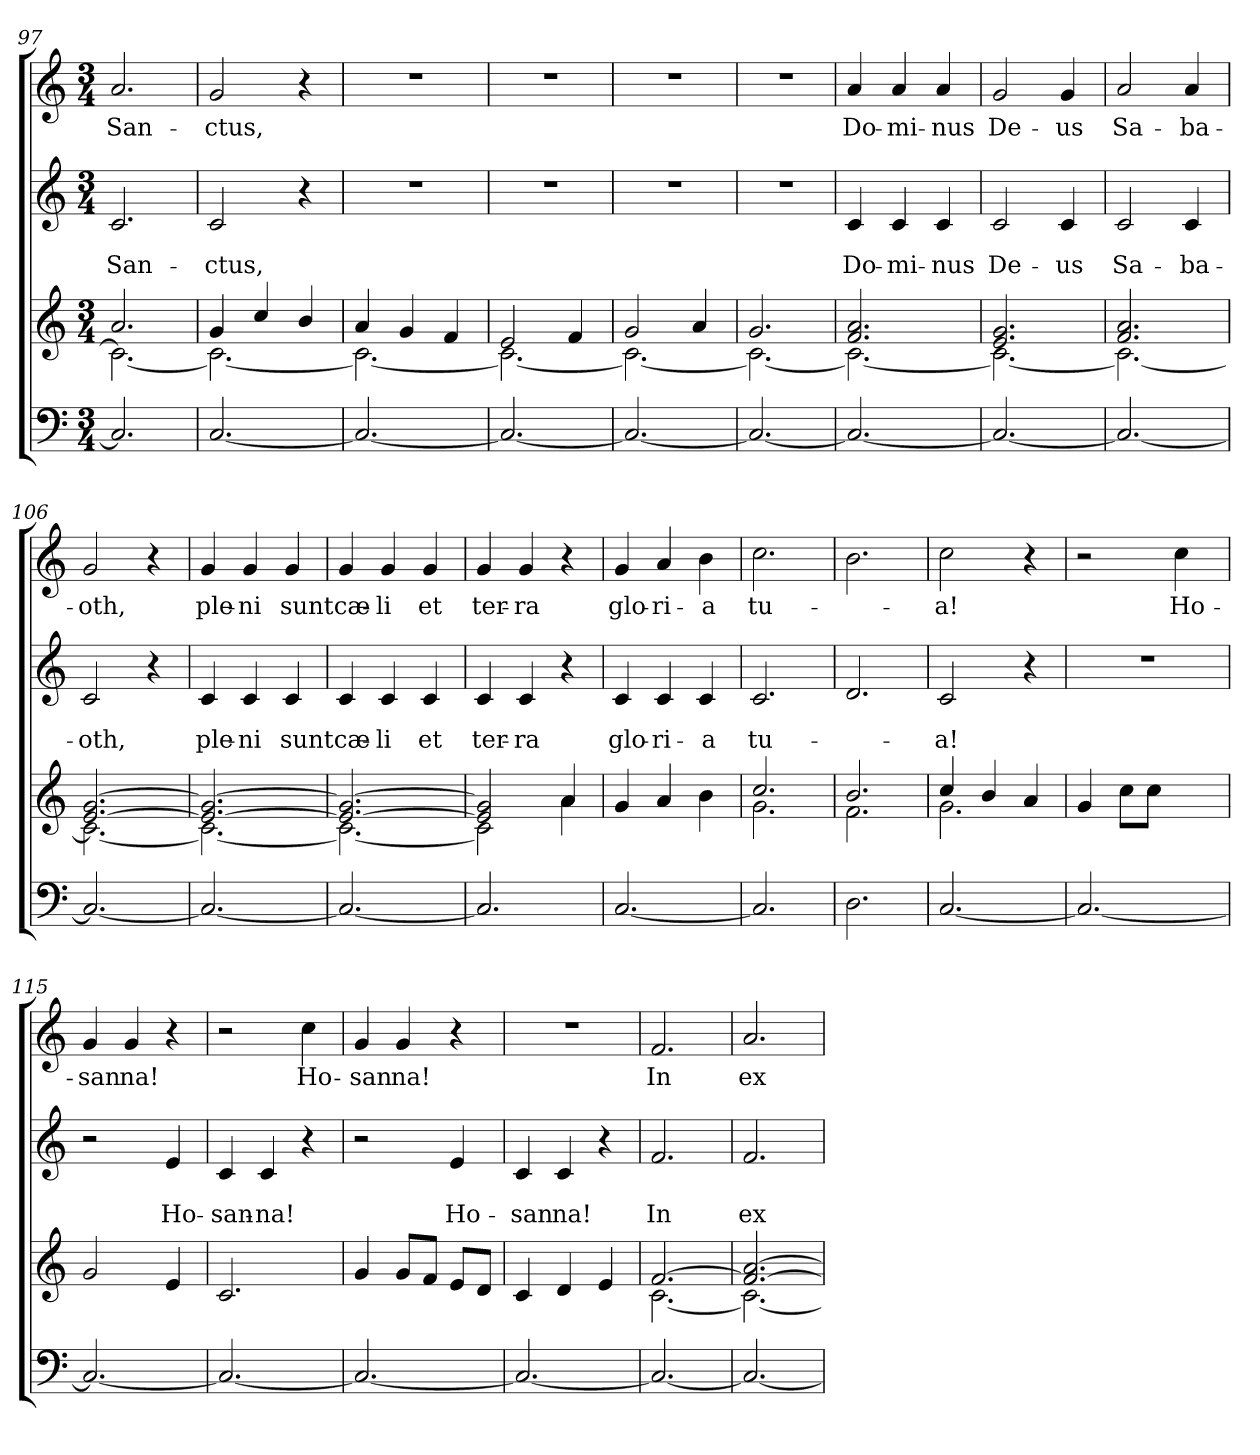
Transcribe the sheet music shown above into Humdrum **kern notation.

**kern	**kern	**kern	**text	**text	**kern	**text
*part3	*part3	*part2	*part2	*part2	*part1	*part1
*staff4	*staff3	*staff2	*staff2	*staff2	*staff1	*staff1
*clefF4	*clefG2	*clefG2	*	*	*clefG2	*
*k[]	*k[]	*k[]	*	*	*k[]	*
*C:	*C:	*C:	*	*	*C:	*
*M3/4	*M3/4	*M3/4	*	*	*M3/4	*
=97	=97	=97	=97	=97	=97	=97
*	*^	*	*	*	*	*
!	!	!	!	!	!LO:LY:b	!	!LO:LY:b
2.C/]	2.a/	2.c\_	2.c/	.	San-	2.a/	San-
!!LO:LB:g=z
=98	=98	=98	=98	=98	=98	=98	=98
!	!	!	!	!	!LO:LY:b	!	!LO:LY:b
[<2.C/	4g/	2.c\_	2c/	.	-ctus,	2g/	-ctus,
.	4cc/	.	.	.	.	.	.
.	4b/	.	4r	.	.	4r	.
=99	=99	=99	=99	=99	=99	=99	=99
!	!	!	!LO:N:vis=1	!	!	!LO:N:vis=1	!
2.C/_	4a/	2.c\_	2.r	.	.	2.r	.
.	4g/	.	.	.	.	.	.
.	4f/	.	.	.	.	.	.
=100	=100	=100	=100	=100	=100	=100	=100
!	!	!	!LO:N:vis=1	!	!	!LO:N:vis=1	!
2.C/_	2e/	2.c\_	2.r	.	.	2.r	.
.	4f/	.	.	.	.	.	.
=101	=101	=101	=101	=101	=101	=101	=101
!	!	!	!LO:N:vis=1	!	!	!LO:N:vis=1	!
2.C/_	2g/	2.c\_	2.r	.	.	2.r	.
.	4a/	.	.	.	.	.	.
=102	=102	=102	=102	=102	=102	=102	=102
!	!	!	!LO:N:vis=1	!	!	!LO:N:vis=1	!
2.C/_	2.g/	2.c\_	2.r	.	.	2.r	.
=103	=103	=103	=103	=103	=103	=103	=103
!	!	!	!	!	!LO:LY:b	!	!LO:LY:b
2.C/_	2.f/ 2.a/	2.c\_	4c/	.	Do-	4a/	Do-
!	!	!	!	!	!LO:LY:b	!	!LO:LY:b
.	.	.	4c/	.	-mi-	4a/	-mi-
!	!	!	!	!	!LO:LY:b	!	!LO:LY:b
.	.	.	4c/	.	-nus	4a/	-nus
=104	=104	=104	=104	=104	=104	=104	=104
!	!	!	!	!	!LO:LY:b	!	!LO:LY:b
2.C/_	2.e/ 2.g/	2.c\_	2c/	.	De-	2g/	De-
!	!	!	!	!	!LO:LY:b	!	!LO:LY:b
.	.	.	4c/	.	-us	4g/	-us
=105	=105	=105	=105	=105	=105	=105	=105
!	!	!	!	!	!LO:LY:b	!	!LO:LY:b
2.C/_	2.f/ 2.a/	2.c\_	2c/	.	Sa-	2a/	Sa-
!	!	!	!	!	!LO:LY:b	!	!LO:LY:b
.	.	.	4c/	.	-ba-	4a/	-ba-
=106	=106	=106	=106	=106	=106	=106	=106
!	!	!	!	!	!LO:LY:b	!	!LO:LY:b
2.C/_	[>2.e/ [>2.g/	2.c\_	2c/	.	-oth,	2g/	-oth,
.	.	.	4r	.	.	4r	.
=107	=107	=107	=107	=107	=107	=107	=107
!	!	!	!	!	!LO:LY:b	!	!LO:LY:b
2.C/_	2.e/_ 2.g/_	2.c\_	4c/	.	ple-	4g/	ple-
!	!	!	!	!	!LO:LY:b	!	!LO:LY:b
.	.	.	4c/	.	-ni	4g/	-ni
!	!	!	!	!	!LO:LY:b	!	!LO:LY:b
.	.	.	4c/	.	sunt	4g/	sunt
=108	=108	=108	=108	=108	=108	=108	=108
!	!	!	!	!	!LO:LY:b	!	!LO:LY:b
2.C/_	2.e/_ 2.g/_	2.c\_	4c/	.	cæ-	4g/	cæ-
!	!	!	!	!	!LO:LY:b	!	!LO:LY:b
.	.	.	4c/	.	-li	4g/	-li
!	!	!	!	!	!LO:LY:b	!	!LO:LY:b
.	.	.	4c/	.	et	4g/	et
=109	=109	=109	=109	=109	=109	=109	=109
!	!	!	!	!	!LO:LY:b	!	!LO:LY:b
2.C/]	2e/] 2g/]	2c\]	4c/	.	ter-	4g/	ter-
!	!	!	!	!	!LO:LY:b	!	!LO:LY:b
.	.	.	4c/	.	-ra	4g/	-ra
.	4a/	4a\	4r	.	.	4r	.
!!LO:PB:g=z
=110	=110	=110	=110	=110	=110	=110	=110
!	!	!	!	!	!LO:LY:b	!	!LO:LY:b
*	*v	*v	*	*	*	*	*
[<2.C/	4g/	4c/	.	glo-	4g/	glo-
!	!	!	!	!LO:LY:b	!	!LO:LY:b
.	4a/	4c/	.	-ri-	4a/	-ri-
!	!	!	!	!LO:LY:b	!	!LO:LY:b
.	4b\	4c/	.	-a	4b\	-a
=111	=111	=111	=111	=111	=111	=111
*	*^	*	*	*	*	*
!	!	!	!	!	!LO:LY:b	!	!LO:LY:b
2.C/]	2.cc/	2.g\	2.c/	.	tu-	2.cc\	tu-
=112	=112	=112	=112	=112	=112	=112	=112
2.D\	2.b/	2.f\	2.d/	.	.	2.b\	.
=113	=113	=113	=113	=113	=113	=113	=113
!	!	!	!	!	!LO:LY:b	!	!LO:LY:b
[<2.C/	4cc/	2.g\	2c/	.	-a!	2cc\	-a!
.	4b/	.	.	.	.	.	.
.	4a/	.	4r	.	.	4r	.
=114	=114	=114	=114	=114	=114	=114	=114
!	!	!	!LO:N:vis=1	!	!	!	!
2.C/_	4g/	4.ryy	2.r	.	.	2r	.
.	8cc\L	.	.	.	.	.	.
.	8cc\J	4cc\	.	.	.	.	.
!	!	!	!	!	!	!	!LO:LY:b
.	8ryy	.	.	.	.	4cc\	Ho-
.	8ryy	8ryy	.	.	.	.	.
=115	=115	=115	=115	=115	=115	=115	=115
!	!	!	!	!	!	!	!LO:LY:b
*	*v	*v	*	*	*	*	*
2.C/_	2g/	2r	.	.	4g/	-san
!	!	!	!	!	!	!LO:LY:b
.	.	.	.	.	4g/	na!
!	!	!	!	!LO:LY:b	!	!
.	4e/	4e/	.	Ho-	4r	.
=116	=116	=116	=116	=116	=116	=116
!	!	!	!	!LO:LY:b	!	!
2.C/_	2.c/	4c/	.	-san-	2r	.
!	!	!	!	!LO:LY:b	!	!
.	.	4c/	.	-na!	.	.
!	!	!	!	!	!	!LO:LY:b
.	.	4r	.	.	4cc\	Ho-
=117	=117	=117	=117	=117	=117	=117
!	!	!	!	!	!	!LO:LY:b
2.C/_	4g/	2r	.	.	4g/	-san
!	!	!	!	!	!	!LO:LY:b
.	8g/L	.	.	.	4g/	na!
.	8f/J	.	.	.	.	.
!	!	!	!	!LO:LY:b	!	!
.	8e/L	4e/	.	Ho-	4r	.
.	8d/J	.	.	.	.	.
=118	=118	=118	=118	=118	=118	=118
!	!	!	!	!LO:LY:b	!LO:N:vis=1	!
2.C/_	4c/	4c/	.	-san	2.r	.
!	!	!	!	!LO:LY:b	!	!
.	4d/	4c/	.	na!	.	.
.	4e/	4r	.	.	.	.
=119	=119	=119	=119	=119	=119	=119
*	*^	*	*	*	*	*
!	!	!	!	!	!LO:LY:b	!	!LO:LY:b
2.C/_	[>2.f/	[<2.c\	2.f/	.	In	2.f/	In
=120	=120	=120	=120	=120	=120	=120	=120
!	!	!	!	!	!LO:LY:b	!	!LO:LY:b
2.C/_	2.f/_ [>2.a/	2.c\_	2.f/	.	ex-	2.a/	ex-
*	*v	*v	*	*	*	*	*
=	=	=	=	=	=	=
*-	*-	*-	*-	*-	*-	*-
